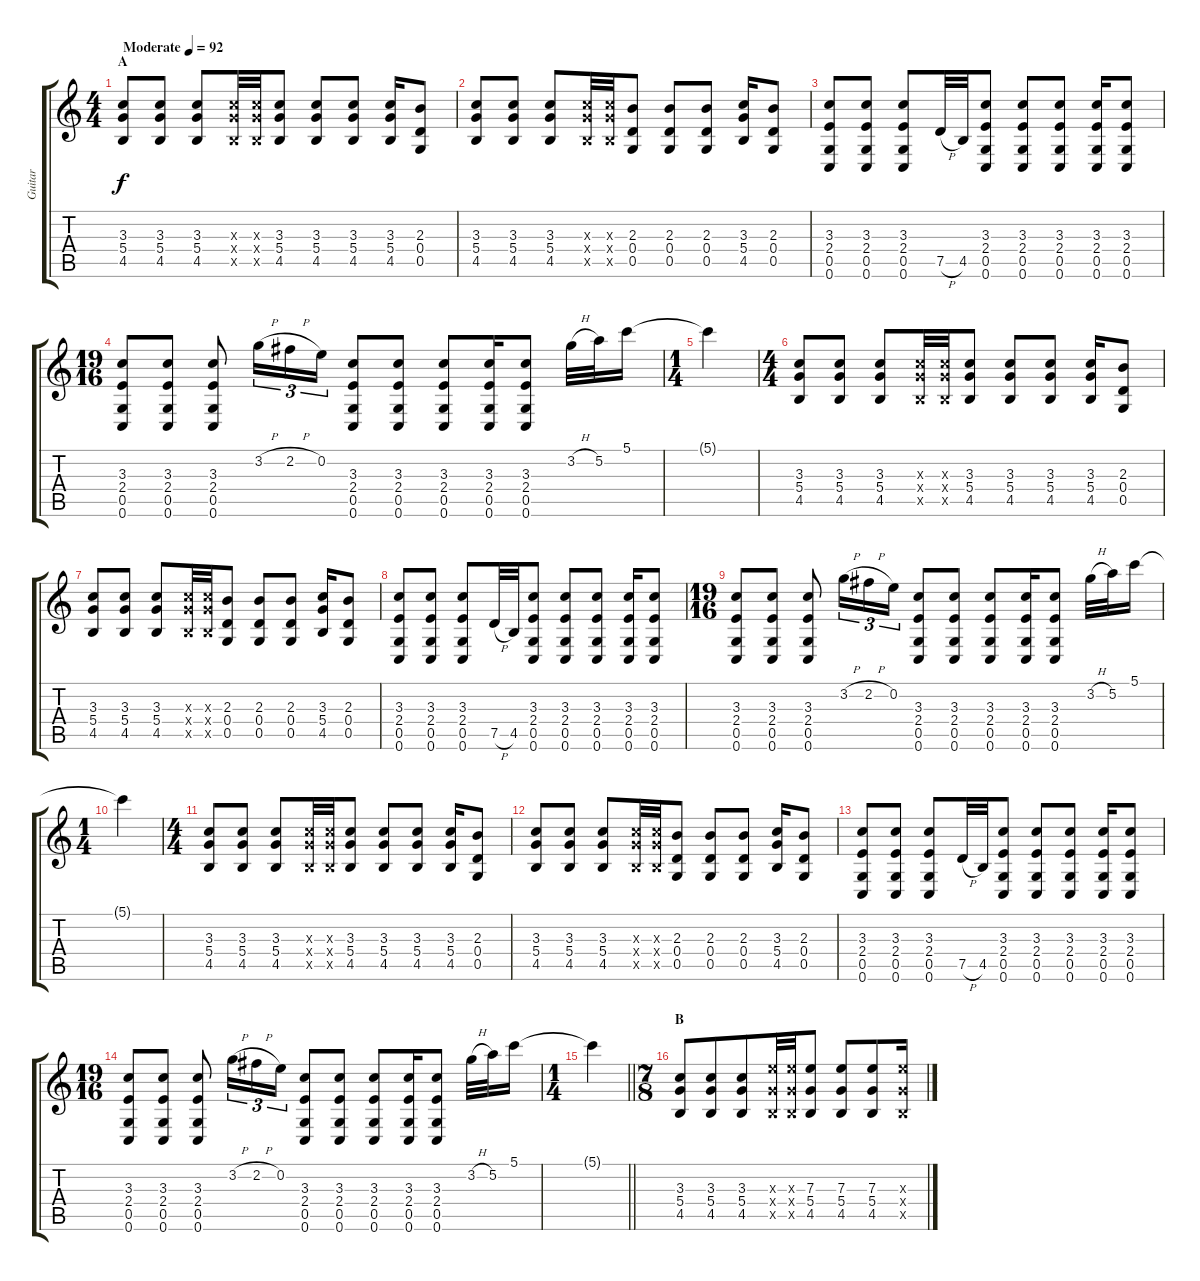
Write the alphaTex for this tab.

\track ("Guitar" "Guitar") {instrument distortionguitar}
\staff {score tabs}
\tuning (G4 E4 A3 D3 G2 C2) {hide}
\ts (4 4)
\section ("" "A")
\tempo (92 "Moderate")
\clef g2
\ks c
(3.3 5.4 4.5).8{dy f instrument distortionguitar} (3.3 5.4 4.5).8 (3.3 5.4 4.5).8 (3.3{x} 5.4{x} 4.5{x}).32 (3.3{x} 5.4{x} 4.5{x}).32 (3.3 5.4 4.5).8 (3.3 5.4 4.5).8 (3.3 5.4 4.5).8 (3.3 5.4 4.5).16 (2.3 0.4 0.5).8 |
(3.3 5.4 4.5).8 (3.3 5.4 4.5).8 (3.3 5.4 4.5).8 (3.3{x} 5.4{x} 4.5{x}).32 (3.3{x} 5.4{x} 4.5{x}).32 (2.3 0.4 0.5).8 (2.3 0.4 0.5).8 (2.3 0.4 0.5).8 (3.3 5.4 4.5).16 (2.3 0.4 0.5).8 |
(3.3 2.4 0.5 0.6).8 (3.3 2.4 0.5 0.6).8 (3.3 2.4 0.5 0.6).8 7.5{h}.32 4.5.32 (3.3 2.4 0.5 0.6).8 (3.3 2.4 0.5 0.6).8 (3.3 2.4 0.5 0.6).8 (3.3 2.4 0.5 0.6).16 (3.3 2.4 0.5 0.6).8 |
\ts (19 16)
(3.3 2.4 0.5 0.6).8 (3.3 2.4 0.5 0.6).8 (3.3 2.4 0.5 0.6).8 3.2{h}.16{tu (3 2)} 2.2{h}.16{tu (3 2)} 0.2.16{tu (3 2)} (3.3 2.4 0.5 0.6).8 (3.3 2.4 0.5 0.6).8 (3.3 2.4 0.5 0.6).8 (3.3 2.4 0.5 0.6).16 (3.3 2.4 0.5 0.6).8 3.2{h}.32 5.2.32 5.1.16 |
\ts (1 4)
5.1{t}.4 |
\ts (4 4)
(3.3 5.4 4.5).8 (3.3 5.4 4.5).8 (3.3 5.4 4.5).8 (3.3{x} 5.4{x} 4.5{x}).32 (3.3{x} 5.4{x} 4.5{x}).32 (3.3 5.4 4.5).8 (3.3 5.4 4.5).8 (3.3 5.4 4.5).8 (3.3 5.4 4.5).16 (2.3 0.4 0.5).8 |
(3.3 5.4 4.5).8 (3.3 5.4 4.5).8 (3.3 5.4 4.5).8 (3.3{x} 5.4{x} 4.5{x}).32 (3.3{x} 5.4{x} 4.5{x}).32 (2.3 0.4 0.5).8 (2.3 0.4 0.5).8 (2.3 0.4 0.5).8 (3.3 5.4 4.5).16 (2.3 0.4 0.5).8 |
(3.3 2.4 0.5 0.6).8 (3.3 2.4 0.5 0.6).8 (3.3 2.4 0.5 0.6).8 7.5{h}.32 4.5.32 (3.3 2.4 0.5 0.6).8 (3.3 2.4 0.5 0.6).8 (3.3 2.4 0.5 0.6).8 (3.3 2.4 0.5 0.6).16 (3.3 2.4 0.5 0.6).8 |
\ts (19 16)
(3.3 2.4 0.5 0.6).8 (3.3 2.4 0.5 0.6).8 (3.3 2.4 0.5 0.6).8 3.2{h}.16{tu (3 2)} 2.2{h}.16{tu (3 2)} 0.2.16{tu (3 2)} (3.3 2.4 0.5 0.6).8 (3.3 2.4 0.5 0.6).8 (3.3 2.4 0.5 0.6).8 (3.3 2.4 0.5 0.6).16 (3.3 2.4 0.5 0.6).8 3.2{h}.32 5.2.32 5.1.16 |
\ts (1 4)
5.1{t}.4 |
\ts (4 4)
(3.3 5.4 4.5).8 (3.3 5.4 4.5).8 (3.3 5.4 4.5).8 (3.3{x} 5.4{x} 4.5{x}).32 (3.3{x} 5.4{x} 4.5{x}).32 (3.3 5.4 4.5).8 (3.3 5.4 4.5).8 (3.3 5.4 4.5).8 (3.3 5.4 4.5).16 (2.3 0.4 0.5).8 |
(3.3 5.4 4.5).8 (3.3 5.4 4.5).8 (3.3 5.4 4.5).8 (3.3{x} 5.4{x} 4.5{x}).32 (3.3{x} 5.4{x} 4.5{x}).32 (2.3 0.4 0.5).8 (2.3 0.4 0.5).8 (2.3 0.4 0.5).8 (3.3 5.4 4.5).16 (2.3 0.4 0.5).8 |
(3.3 2.4 0.5 0.6).8 (3.3 2.4 0.5 0.6).8 (3.3 2.4 0.5 0.6).8 7.5{h}.32 4.5.32 (3.3 2.4 0.5 0.6).8 (3.3 2.4 0.5 0.6).8 (3.3 2.4 0.5 0.6).8 (3.3 2.4 0.5 0.6).16 (3.3 2.4 0.5 0.6).8 |
\ts (19 16)
(3.3 2.4 0.5 0.6).8 (3.3 2.4 0.5 0.6).8 (3.3 2.4 0.5 0.6).8 3.2{h}.16{tu (3 2)} 2.2{h}.16{tu (3 2)} 0.2.16{tu (3 2)} (3.3 2.4 0.5 0.6).8 (3.3 2.4 0.5 0.6).8 (3.3 2.4 0.5 0.6).8 (3.3 2.4 0.5 0.6).16 (3.3 2.4 0.5 0.6).8 3.2{h}.32 5.2.32 5.1.16 |
\ts (1 4)
\barLineRight lightlight
5.1{t}.4 |
\ts (7 8)
\section ("" "B")
(3.3 5.4 4.5).8 (3.3 5.4 4.5).8 (3.3 5.4 4.5).8 (7.3{x} 5.4{x} 4.5{x}).32 (7.3{x} 5.4{x} 4.5{x}).32 (7.3 5.4 4.5).8 (7.3 5.4 4.5).8 (7.3 5.4 4.5).8 (7.3{x} 5.4{x} 4.5{x}).16
